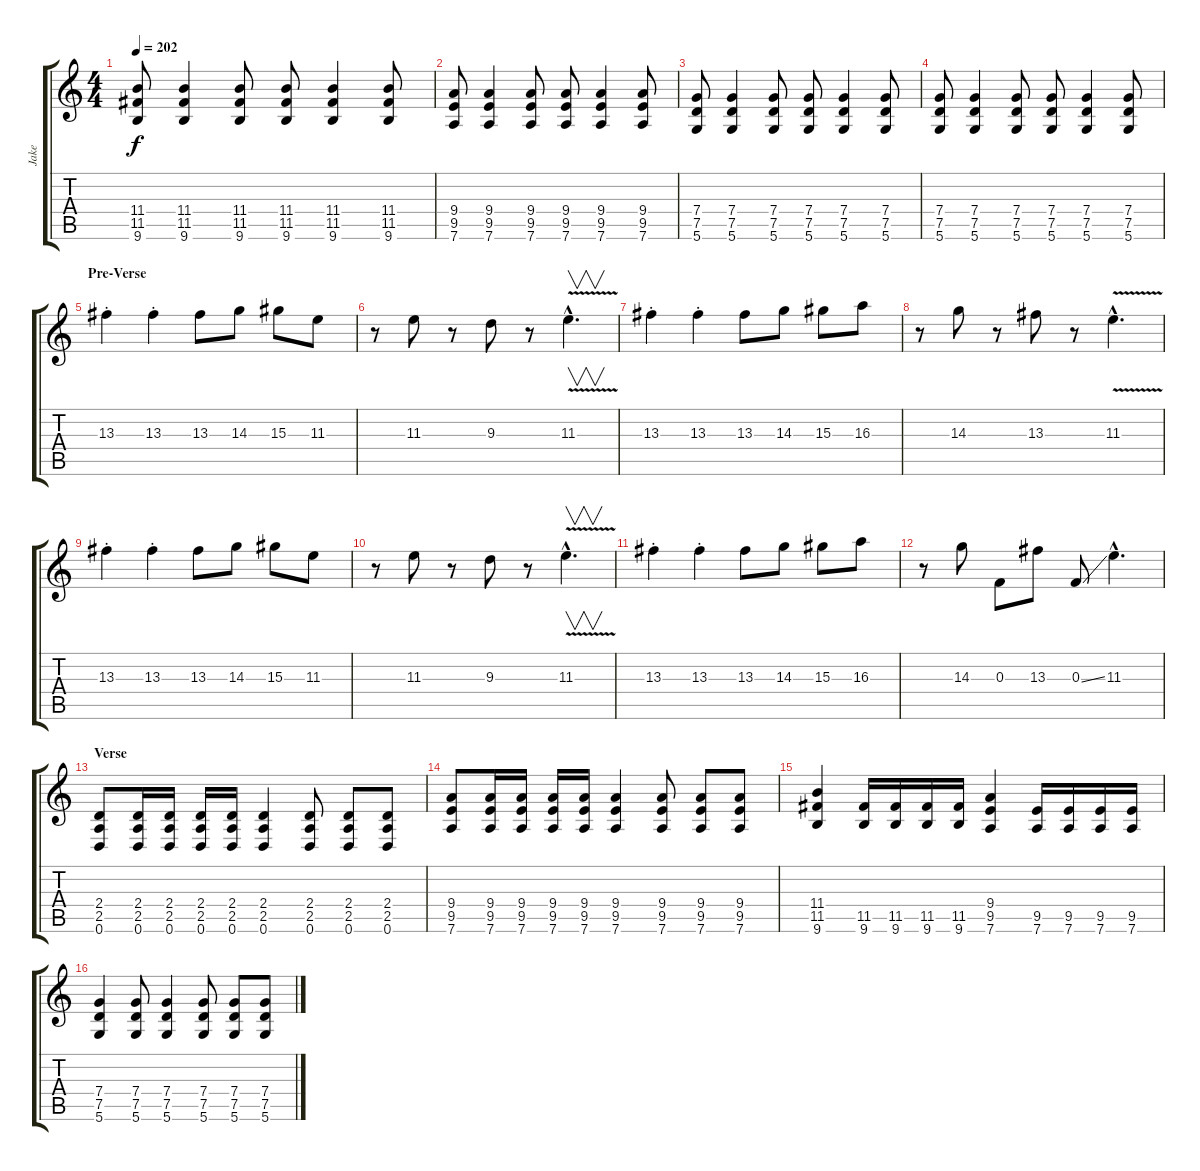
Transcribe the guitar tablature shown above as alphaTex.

\track ("Jake" "Jake") {instrument distortionguitar}
\staff {score tabs}
\tuning (D4 A3 F3 C3 G2 D2) {hide}
\ts (4 4)
\tempo 202
\clef g2
\ks c
(11.4 11.5 9.6).8{dy f} (11.4 11.5 9.6).4 (11.4 11.5 9.6).8 (11.4 11.5 9.6).8 (11.4 11.5 9.6).4 (11.4 11.5 9.6).8 |
(9.4 9.5 7.6).8 (9.4 9.5 7.6).4 (9.4 9.5 7.6).8 (9.4 9.5 7.6).8 (9.4 9.5 7.6).4 (9.4 9.5 7.6).8 |
(7.4 7.5 5.6).8 (7.4 7.5 5.6).4 (7.4 7.5 5.6).8 (7.4 7.5 5.6).8 (7.4 7.5 5.6).4 (7.4 7.5 5.6).8 |
(7.4 7.5 5.6).8 (7.4 7.5 5.6).4 (7.4 7.5 5.6).8 (7.4 7.5 5.6).8 (7.4 7.5 5.6).4 (7.4 7.5 5.6).8 |
\section ("" "Pre-Verse")
13.3{st}.4 13.3{st}.4 13.3.8 14.3.8 15.3.8 11.3.8 |
r.8 11.3.8 r.8 9.3.8 r.8 11.3{v hac}.4{v d} |
13.3{st}.4 13.3{st}.4 13.3.8 14.3.8 15.3.8 16.3.8 |
r.8 14.3.8 r.8 13.3.8 r.8 11.3{v hac}.4{d} |
13.3{st}.4 13.3{st}.4 13.3.8 14.3.8 15.3.8 11.3.8 |
r.8 11.3.8 r.8 9.3.8 r.8 11.3{v hac}.4{v d} |
13.3{st}.4 13.3{st}.4 13.3.8 14.3.8 15.3.8 16.3.8 |
r.8 14.3.8 0.3.8 13.3.8 0.3{ss}.8 11.3{hac}.4{d} |
\section ("" "Verse")
(2.4 2.5 0.6).8 (2.4 2.5 0.6).16 (2.4 2.5 0.6).16 (2.4 2.5 0.6).16 (2.4 2.5 0.6).16 (2.4 2.5 0.6).4 (2.4 2.5 0.6).8 (2.4 2.5 0.6).8 (2.4 2.5 0.6).8 |
(9.4 9.5 7.6).8 (9.4 9.5 7.6).16 (9.4 9.5 7.6).16 (9.4 9.5 7.6).16 (9.4 9.5 7.6).16 (9.4 9.5 7.6).4 (9.4 9.5 7.6).8 (9.4 9.5 7.6).8 (9.4 9.5 7.6).8 |
(11.4 11.5 9.6).4 (11.5 9.6).16 (11.5 9.6).16 (11.5 9.6).16 (11.5 9.6).16 (9.4 9.5 7.6).4 (9.5 7.6).16 (9.5 7.6).16 (9.5 7.6).16 (9.5 7.6).16 |
(7.4 7.5 5.6).4 (7.4 7.5 5.6).8 (7.4 7.5 5.6).4 (7.4 7.5 5.6).8 (7.4 7.5 5.6).8 (7.4 7.5 5.6).8
